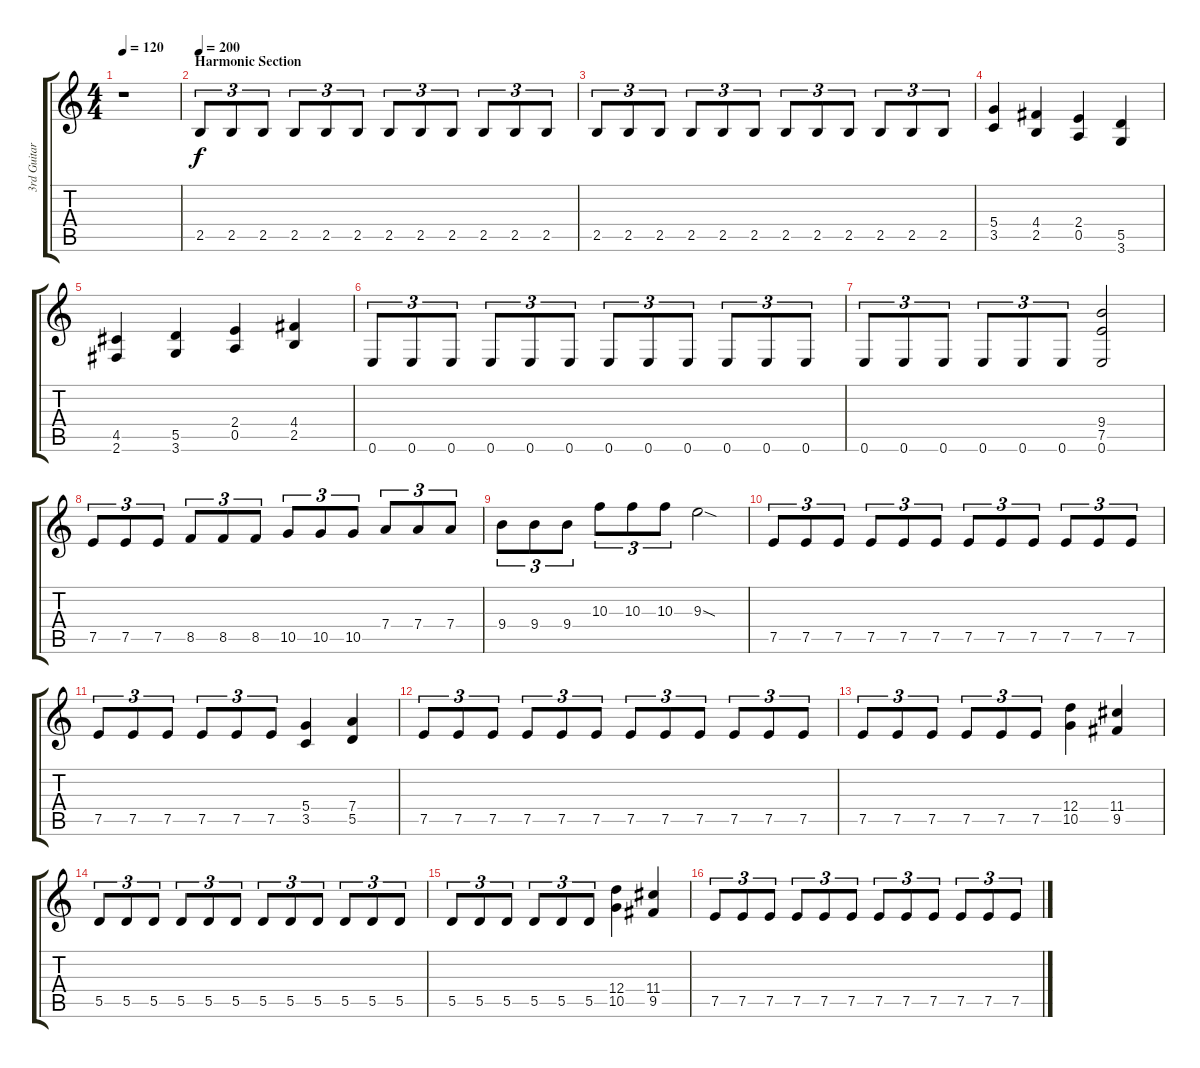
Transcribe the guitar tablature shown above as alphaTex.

\track ("3rd Guitar" "3rd Guitar") {instrument overdrivenguitar}
\staff {score tabs}
\tuning (E4 B3 G3 D3 A2 E2) {hide}
\ts (4 4)
\tempo 120
\clef g2
\ks c
r.1{dy f} |
\section ("" "Harmonic Section")
\tempo 200
2.5.8{tu (3 2) volume 8 balance 8} 2.5.8{tu (3 2)} 2.5.8{tu (3 2)} 2.5.8{tu (3 2)} 2.5.8{tu (3 2)} 2.5.8{tu (3 2)} 2.5.8{tu (3 2)} 2.5.8{tu (3 2)} 2.5.8{tu (3 2)} 2.5.8{tu (3 2)} 2.5.8{tu (3 2)} 2.5.8{tu (3 2)} |
2.5.8{tu (3 2)} 2.5.8{tu (3 2)} 2.5.8{tu (3 2)} 2.5.8{tu (3 2)} 2.5.8{tu (3 2)} 2.5.8{tu (3 2)} 2.5.8{tu (3 2)} 2.5.8{tu (3 2)} 2.5.8{tu (3 2)} 2.5.8{tu (3 2)} 2.5.8{tu (3 2)} 2.5.8{tu (3 2)} |
(5.4 3.5).4 (4.4 2.5).4 (2.4 0.5).4 (5.5 3.6).4 |
(4.5 2.6).4 (5.5 3.6).4 (2.4 0.5).4 (4.4 2.5).4 |
0.6.8{tu (3 2)} 0.6.8{tu (3 2)} 0.6.8{tu (3 2)} 0.6.8{tu (3 2)} 0.6.8{tu (3 2)} 0.6.8{tu (3 2)} 0.6.8{tu (3 2)} 0.6.8{tu (3 2)} 0.6.8{tu (3 2)} 0.6.8{tu (3 2)} 0.6.8{tu (3 2)} 0.6.8{tu (3 2)} |
0.6.8{tu (3 2)} 0.6.8{tu (3 2)} 0.6.8{tu (3 2)} 0.6.8{tu (3 2)} 0.6.8{tu (3 2)} 0.6.8{tu (3 2)} (9.4 7.5 0.6).2 |
7.5.8{tu (3 2)} 7.5.8{tu (3 2)} 7.5.8{tu (3 2)} 8.5.8{tu (3 2)} 8.5.8{tu (3 2)} 8.5.8{tu (3 2)} 10.5.8{tu (3 2)} 10.5.8{tu (3 2)} 10.5.8{tu (3 2)} 7.4.8{tu (3 2)} 7.4.8{tu (3 2)} 7.4.8{tu (3 2)} |
9.4.8{tu (3 2)} 9.4.8{tu (3 2)} 9.4.8{tu (3 2)} 10.3.8{tu (3 2)} 10.3.8{tu (3 2)} 10.3.8{tu (3 2)} 9.3{sod}.2 |
7.5.8{tu (3 2)} 7.5.8{tu (3 2)} 7.5.8{tu (3 2)} 7.5.8{tu (3 2)} 7.5.8{tu (3 2)} 7.5.8{tu (3 2)} 7.5.8{tu (3 2)} 7.5.8{tu (3 2)} 7.5.8{tu (3 2)} 7.5.8{tu (3 2)} 7.5.8{tu (3 2)} 7.5.8{tu (3 2)} |
7.5.8{tu (3 2)} 7.5.8{tu (3 2)} 7.5.8{tu (3 2)} 7.5.8{tu (3 2)} 7.5.8{tu (3 2)} 7.5.8{tu (3 2)} (5.4 3.5).4 (7.4 5.5).4 |
7.5.8{tu (3 2)} 7.5.8{tu (3 2)} 7.5.8{tu (3 2)} 7.5.8{tu (3 2)} 7.5.8{tu (3 2)} 7.5.8{tu (3 2)} 7.5.8{tu (3 2)} 7.5.8{tu (3 2)} 7.5.8{tu (3 2)} 7.5.8{tu (3 2)} 7.5.8{tu (3 2)} 7.5.8{tu (3 2)} |
7.5.8{tu (3 2)} 7.5.8{tu (3 2)} 7.5.8{tu (3 2)} 7.5.8{tu (3 2)} 7.5.8{tu (3 2)} 7.5.8{tu (3 2)} (12.4 10.5).4 (11.4 9.5).4 |
5.5.8{tu (3 2)} 5.5.8{tu (3 2)} 5.5.8{tu (3 2)} 5.5.8{tu (3 2)} 5.5.8{tu (3 2)} 5.5.8{tu (3 2)} 5.5.8{tu (3 2)} 5.5.8{tu (3 2)} 5.5.8{tu (3 2)} 5.5.8{tu (3 2)} 5.5.8{tu (3 2)} 5.5.8{tu (3 2)} |
5.5.8{tu (3 2)} 5.5.8{tu (3 2)} 5.5.8{tu (3 2)} 5.5.8{tu (3 2)} 5.5.8{tu (3 2)} 5.5.8{tu (3 2)} (12.4 10.5).4 (11.4 9.5).4 |
7.5.8{tu (3 2)} 7.5.8{tu (3 2)} 7.5.8{tu (3 2)} 7.5.8{tu (3 2)} 7.5.8{tu (3 2)} 7.5.8{tu (3 2)} 7.5.8{tu (3 2)} 7.5.8{tu (3 2)} 7.5.8{tu (3 2)} 7.5.8{tu (3 2)} 7.5.8{tu (3 2)} 7.5.8{tu (3 2)}
